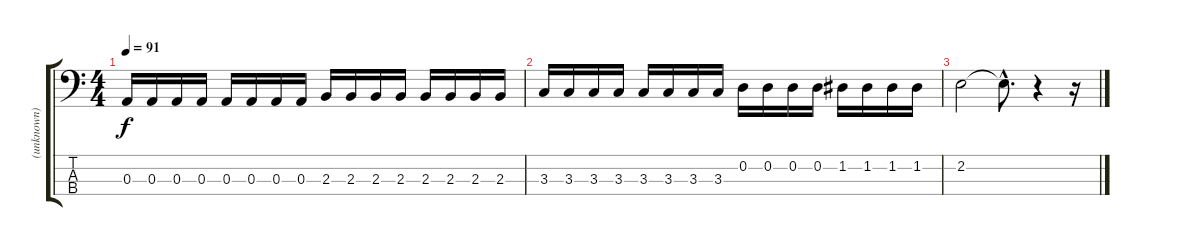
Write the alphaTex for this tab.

\track ("(unknown) Bass" "(unknown) ") {instrument electricbasspick}
\staff {score tabs}
\tuning (G2 D2 A1 E1) {hide}
\ts (4 4)
\tempo 91
\clef f4
\ks c
0.3.16{dy f} 0.3.16 0.3.16 0.3.16 0.3.16 0.3.16 0.3.16 0.3.16 2.3.16 2.3.16 2.3.16 2.3.16 2.3.16 2.3.16 2.3.16 2.3.16 |
3.3.16 3.3.16 3.3.16 3.3.16 3.3.16 3.3.16 3.3.16 3.3.16 0.2.16 0.2.16 0.2.16 0.2.16 1.2.16 1.2.16 1.2.16 1.2.16 |
2.2.2 2.2{hac t}.8{d} r.4 r.16
